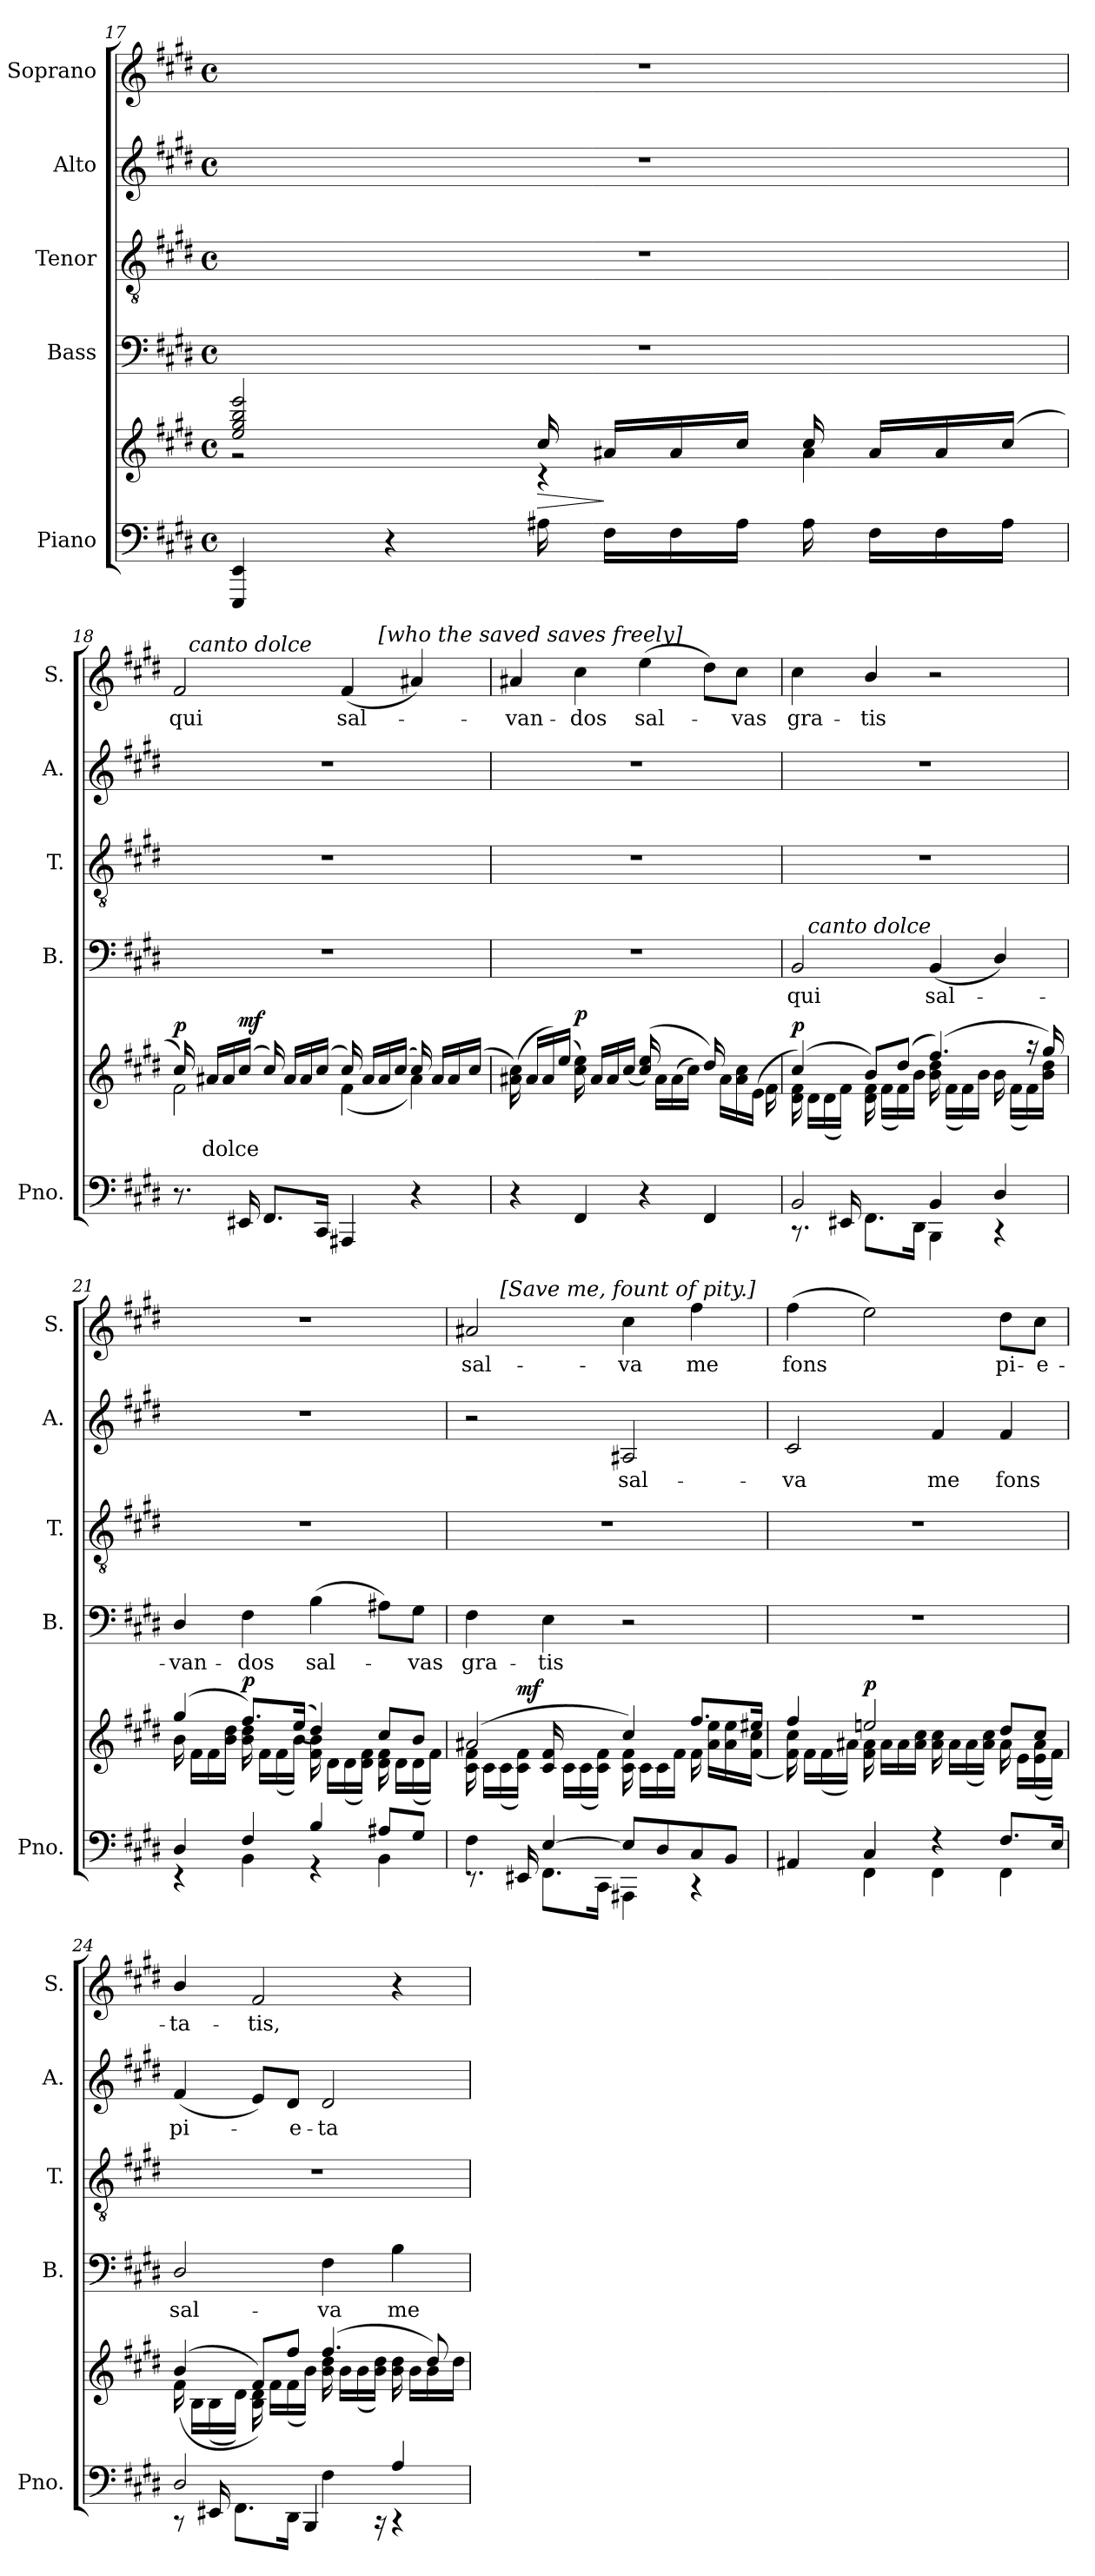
**kern	**kern	**text	**dynam	**kern	**text	**kern	**kern	**text	**kern	**text
*part5	*part5	*part5	*part5	*part4	*part4	*part3	*part2	*part2	*part1	*part1
*staff6	*staff5	*staff5	*staff5/6	*staff4	*staff4	*staff3	*staff2	*staff2	*staff1	*staff1
*I"Piano	*	*	*	*I"Bass	*	*I"Tenor	*I"Alto	*	*I"Soprano	*
*I'Pno.	*	*	*	*I'B.	*	*I'T.	*I'A.	*	*I'S.	*
*clefF4	*clefG2	*	*	*clefF4	*	*clefGv2	*clefG2	*	*clefG2	*
*	*	*	*	*	*	*ITrd7c12	*	*	*	*
*k[f#c#g#d#]	*k[f#c#g#d#]	*	*	*k[f#c#g#d#]	*	*k[f#c#g#d#]	*k[f#c#g#d#]	*	*k[f#c#g#d#]	*
*E:	*E:	*	*	*E:	*	*E:	*E:	*	*E:	*
*M4/4	*M4/4	*	*	*M4/4	*	*M4/4	*M4/4	*	*M4/4	*
*met(c)	*met(c)	*	*	*met(c)	*	*met(c)	*met(c)	*	*met(c)	*
=17	=17	=17	=17	=17	=17	=17	=17	=17	=17	=17
*	*^	*	*	*	*	*	*	*	*	*
4EEEi/ 4EEi	2eei/ 2gg#i 2bbi 2eeei	2r	.	.	1r	.	1r	1r	.	1r	.
4r	.	.	.	.	.	.	.	.	.	.	.
!	!	!	!	!LO:HP:b	!	!	!	!	!	!	!
16A#Xi\	16cc#i/	4r	.	>	.	.	.	.	.	.	.
16F#i\LL	16a#Xi/LL	.	.	]	.	.	.	.	.	.	.
16F#i\	16a#i/	.	.	.	.	.	.	.	.	.	.
16A#i\JJ	16cc#i/JJ	.	.	.	.	.	.	.	.	.	.
16A#i\	16cc#i/	4a#i\	.	.	.	.	.	.	.	.	.
16F#i\LL	16a#i/LL	.	.	.	.	.	.	.	.	.	.
16F#i\	16a#i/	.	.	.	.	.	.	.	.	.	.
16A#i\JJ	(16cc#i/JJ	.	.	.	.	.	.	.	.	.	.
!!LO:PB:g=z
=18	=18	=18	=18	=18	=18	=18	=18	=18	=18	=18	=18
!	!	!	!	!	!	!	!	!	!	!	!LO:LY:b:color=#000000
*	*	*	*	*	*	*	*	*	*	*^	*
*	*	*	*	*	*	*	*	*	*	*	*^	*
8.r	16cc#i/)	2f#i\	.	p	1r	.	1r	1r	.	2f#i/	64ryy	2ryy	qui
.	.	.	.	.	.	.	.	.	.	.	128ryy	.	.
.	.	.	.	.	.	.	.	.	.	.	256ryy	.	.
.	.	.	.	.	.	.	.	.	.	.	1024ryy	.	.
!	!	!	!	!	!	!	!	!	!	!	!LO:TX:a:i:t=canto dolce	!	!
.	.	.	.	.	.	.	.	.	.	.	2ryy	.	.
!	!	!	!LO:LY:b:color=#000000	!	!	!	!	!	!	!	!	!	!
.	16a#Xi/LL	.	dolce	.	.	.	.	.	.	.	.	.	.
.	16a#i/	.	.	.	.	.	.	.	.	.	.	.	.
16EE#Xi/	(16cc#i/JJ	.	.	mf	.	.	.	.	.	.	.	.	.
8.FF#i/L	16cc#i/)	.	.	.	.	.	.	.	.	.	.	.	.
.	16a#i/LL	.	.	.	.	.	.	.	.	.	.	.	.
.	16a#i/	.	.	.	.	.	.	.	.	.	.	.	.
16CC#i/Jk	(16cc#i/JJ	.	.	.	.	.	.	.	.	.	.	.	.
!	!	!	!	!	!	!	!	!	!	!	!	!	!LO:LY:b:color=#000000
4AAA#Xi/	16cc#i/)	(4f#i\	.	.	.	.	.	.	.	(4f#i/	.	8ryy	sal-
.	.	.	.	.	.	.	.	.	.	.	4ryy	.	.
.	16a#i/LL	.	.	.	.	.	.	.	.	.	.	.	.
!	!	!	!	!	!	!	!	!	!	!	!	!LO:TX:a:i:t=[who the saved saves freely]	!
.	16a#i/	.	.	.	.	.	.	.	.	.	.	4.ryy	.
.	(16cc#i/JJ	.	.	.	.	.	.	.	.	.	.	.	.
4r	16cc#i/)	4a#i\)	.	.	.	.	.	.	.	4a#Xi/)	.	.	.
.	.	.	.	.	.	.	.	.	.	.	8ryy	.	.
.	16a#i/LL	.	.	.	.	.	.	.	.	.	.	.	.
.	16a#i/	.	.	.	.	.	.	.	.	.	.	.	.
.	.	.	.	.	.	.	.	.	.	.	16ryy	.	.
.	(16cc#i/JJ	.	.	.	.	.	.	.	.	.	.	.	.
.	.	.	.	.	.	.	.	.	.	.	32ryy	.	.
.	.	.	.	.	.	.	.	.	.	.	512.ryy	.	.
*	*	*	*	*	*	*	*	*	*	*v	*v	*v	*
=19	=19	=19	=19	=19	=19	=19	=19	=19	=19	=19	=19
*	*	*	*	*	*	*	*	*	*	*^	*
*	*	*	*	*	*	*	*	*	*	*	*^	*
!	!	!	!	!	!	!	!	!	!	!	!	!	!LO:LY:b:color=#000000
*	*	*	*	*	*	*	*	*	*	*v	*v	*v	*
4r	(16a#Xi\ 16cc#i)	2ryy	.	.	1r	.	1r	1r	.	4a#Xi/	-van-
.	16a#i/LL	.	.	.	.	.	.	.	.	.	.
.	16a#i/)	.	.	.	.	.	.	.	.	.	.
.	(16eei/JJ	.	.	.	.	.	.	.	.	.	.
!	!	!	!	!	!	!	!	!	!	!	!LO:LY:b:color=#000000
4FF#i/	16cc#i\ 16eei)	.	.	p	.	.	.	.	.	4cc#i\	-dos
.	16a#i/LL	.	.	.	.	.	.	.	.	.	.
.	16a#i/	.	.	.	.	.	.	.	.	.	.
.	(16cc#i/JJ	.	.	.	.	.	.	.	.	.	.
!	!	!	!	!	!	!	!	!	!	!	!LO:LY:b:color=#000000
4r	(16cc#i/ 16eei)	4ryy	.	.	.	.	.	.	.	(4eei\	sal-
.	16a#i\LL	.	.	.	.	.	.	.	.	.	.
.	(16a#i\	.	.	.	.	.	.	.	.	.	.
.	16cc#i\JJ)	.	.	.	.	.	.	.	.	.	.
4FF#i/	16dd#i/)	8ryy	.	.	.	.	.	.	.	8dd#i\L)	.
.	16a#i\LL	.	.	.	.	.	.	.	.	.	.
!	!	!	!	!	!	!	!	!	!	!	!LO:LY:b:color=#000000
.	16a#i\ 16cc#i	16ryy	.	.	.	.	.	.	.	8cc#i\J	-vas
.	(16ei\JJ	16f#i\	.	.	.	.	.	.	.	.	.
=20	=20	=20	=20	=20	=20	=20	=20	=20	=20	=20	=20
*^	*	*	*	*	*	*	*	*	*	*	*
!	!	!	!	!	!	!	!LO:LY:b:color=#000000	!	!	!	!	!
!	!	!	!	!	!	!	!	!	!	!	!	!LO:LY:b:color=#000000
*	*	*	*	*	*	*^	*	*	*	*	*	*
2BBi/	8.r	(4cc#i/)	16d#i\ 16f#i	.	p	2BBi/	16ryy	qui	1r	1r	.	4cc#i\	gra-
!	!	!	!	!	!	!	!LO:TX:a:i:t=canto dolce	!	!	!	!	!	!
.	.	.	16d#i\LL	.	.	.	2...ryy	.	.	.	.	.	.
.	.	.	(16d#i\	.	.	.	.	.	.	.	.	.	.
.	16EE#Xi/	.	16f#i\JJ)	.	.	.	.	.	.	.	.	.	.
!	!	!	!	!	!	!	!	!	!	!	!	!	!LO:LY:b:color=#000000
.	8.FF#i\L	8bi/L)	16d#i\ 16f#i	.	.	.	.	.	.	.	.	4bi/	-tis
.	.	.	(16f#i\LL	.	.	.	.	.	.	.	.	.	.
.	.	(8dd#i/J	16f#i\)	.	.	.	.	.	.	.	.	.	.
.	16DD#i\Jk	.	16bi\JJ	.	.	.	.	.	.	.	.	.	.
!	!	!	!	!	!	!	!	!LO:LY:b:color=#000000	!	!	!	!	!
4BBi/	4BBBi\	(4.ff#i/)	16bi\ 16dd#i	.	.	(4BBi/	.	sal-	.	.	.	2r	.
.	.	.	(16f#i\LL	.	.	.	.	.	.	.	.	.	.
.	.	.	16f#i\)	.	.	.	.	.	.	.	.	.	.
.	.	.	16bi\JJ	.	.	.	.	.	.	.	.	.	.
4D#i/	4r	.	16bi\	.	.	4D#i/)	.	.	.	.	.	.	.
.	.	.	(16f#i\LL	.	.	.	.	.	.	.	.	.	.
.	.	16r	16f#i\)	.	.	.	.	.	.	.	.	.	.
.	.	16gg#i/)	16bi\ 16dd#iJJ	.	.	.	.	.	.	.	.	.	.
*	*	*	*	*	*	*v	*v	*	*	*	*	*	*
!!LO:LB:g=z
=21	=21	=21	=21	=21	=21	=21	=21	=21	=21	=21	=21	=21
*	*	*	*	*	*	*^	*	*	*	*	*	*
!	!	!	!	!	!	!	!	!LO:LY:b:color=#000000	!	!	!	!	!
*	*	*	*	*	*	*v	*v	*	*	*	*	*	*
4D#i/	4r	(4gg#i/	16bi\	.	.	4D#i/	-van-	1r	1r	.	1r	.
.	.	.	16f#i\LL	.	.	.	.	.	.	.	.	.
.	.	.	16f#i\	.	.	.	.	.	.	.	.	.
.	.	.	16bi\ 16dd#iJJ	.	.	.	.	.	.	.	.	.
!	!	!	!	!	!	!	!LO:LY:b:color=#000000	!	!	!	!	!
4F#i/	4BBi\	8.ff#i/L)	16bi\ 16dd#i	.	p	4F#i\	-dos	.	.	.	.	.
.	.	.	16f#i\LL	.	.	.	.	.	.	.	.	.
.	.	.	(16f#i\	.	.	.	.	.	.	.	.	.
.	.	((16eei/Jk	16bi\JJ)	.	.	.	.	.	.	.	.	.
!	!	!	!	!	!	!	!LO:LY:b:color=#000000	!	!	!	!	!
4Bi/	4r	4dd#i/))	16f#i\ 16bi	.	.	(4Bi\	sal-	.	.	.	.	.
.	.	.	16d#i\LL	.	.	.	.	.	.	.	.	.
.	.	.	(16d#i\	.	.	.	.	.	.	.	.	.
.	.	.	16d#i\ 16f#iJJ)	.	.	.	.	.	.	.	.	.
8A#Xi/L	4BBi\	8cc#i/L	16d#i\ 16f#i	.	.	8A#Xi\L)	.	.	.	.	.	.
.	.	.	16d#i\LL	.	.	.	.	.	.	.	.	.
!	!	!	!	!	!	!	!LO:LY:b:color=#000000	!	!	!	!	!
8G#i/J	.	8bi/J	(16d#i\	.	.	8G#i\J	-vas	.	.	.	.	.
.	.	.	16f#i\JJ)	.	.	.	.	.	.	.	.	.
=22	=22	=22	=22	=22	=22	=22	=22	=22	=22	=22	=22	=22
!	!	!	!	!	!	!	!LO:LY:b:color=#000000	!	!	!	!	!
!	!	!	!	!	!	!	!	!	!	!	!	!LO:LY:b:color=#000000
*	*	*	*	*	*	*	*	*	*	*	*^	*
4F#i\	8.r	(2a#Xi/	16c#i\ 16f#i	.	.	4F#i\	gra-	1r	2r	.	2a#Xi/	8ryy	sal-
.	.	.	16c#i\LL	.	.	.	.	.	.	.	.	.	.
!	!	!	!	!	!	!	!	!	!	!	!	!LO:TX:a:i:t=[Save me, fount of pity.]	!
.	.	.	(16c#i\	.	.	.	.	.	.	.	.	2..ryy	.
.	16EE#Xi/	.	16c#i\ 16f#iJJ)	.	mf	.	.	.	.	.	.	.	.
!	!	!	!	!	!	!	!LO:LY:b:color=#000000	!	!	!	!	!	!
[4Ei/	8.FF#i\L	.	16c#i/ 16f#i	.	.	4Ei\	-tis	.	.	.	.	.	.
.	.	.	16c#i\LL	.	.	.	.	.	.	.	.	.	.
.	.	.	(16c#i\	.	.	.	.	.	.	.	.	.	.
.	16CC#i\Jk	.	16c#i\ 16f#iJJ)	.	.	.	.	.	.	.	.	.	.
!	!	!	!	!	!	!	!	!	!	!LO:LY:b:color=#000000	!	!	!
!	!	!	!	!	!	!	!	!	!	!	!	!	!LO:LY:b:color=#000000
8Ei/L]	4AAA#Xi\	4cc#i/)	16c#i\ 16f#i	.	.	2r	.	.	2A#Xi/	sal-	4cc#i\	.	-va
.	.	.	16c#i\LL	.	.	.	.	.	.	.	.	.	.
8D#i/	.	.	16c#i\	.	.	.	.	.	.	.	.	.	.
.	.	.	16f#i\JJ	.	.	.	.	.	.	.	.	.	.
!	!	!	!	!	!	!	!	!	!	!	!	!	!LO:LY:b:color=#000000
8C#i/	4r	8.ff#i/L	16f#i\	.	.	.	.	.	.	.	4ff#i\	.	me
.	.	.	16a#i\ 16eeiLL	.	.	.	.	.	.	.	.	.	.
8BBi/J	.	.	16a#i\ 16eei	.	.	.	.	.	.	.	.	.	.
.	.	16ee#Xi/Jk	(16f#i\ 16cc#iJJ	.	.	.	.	.	.	.	.	.	.
*	*	*	*	*	*	*	*	*	*	*	*v	*v	*
=23	=23	=23	=23	=23	=23	=23	=23	=23	=23	=23	=23	=23
*	*	*	*	*	*	*	*	*	*	*	*^	*
!	!	!	!	!	!	!	!	!	!	!LO:LY:b:color=#000000	!	!	!
*	*	*	*	*	*	*	*	*	*	*	*v	*v	*
*	*	*	*	*	*	*	*	*	*	*	*^	*
!	!	!	!	!	!	!	!	!	!	!	!	!	!LO:LY:b:color=#000000
*	*	*	*	*	*	*	*	*	*	*	*v	*v	*
4AA#Xi/	4ryy	4ff#i/	16f#i\ 16cc#i)	.	.	1r	.	1r	2c#i/	-va	(4ff#i\	fons
.	.	.	16f#i\LL	.	.	.	.	.	.	.	.	.
.	.	.	(16f#i\	.	.	.	.	.	.	.	.	.
.	.	.	16a#Xi\JJ)	.	.	.	.	.	.	.	.	.
4C#i/	4FF#i\	2eeni/	16f#i\ 16a#i	.	p	.	.	.	.	.	2eei\)	.
.	.	.	16a#i\LL	.	.	.	.	.	.	.	.	.
.	.	.	16a#i\	.	.	.	.	.	.	.	.	.
.	.	.	16a#i\ 16cc#iJJ	.	.	.	.	.	.	.	.	.
!	!	!	!	!	!	!	!	!	!	!LO:LY:b:color=#000000	!	!
4r	4FF#i\	.	16a#i\ 16cc#i	.	.	.	.	.	4f#i/	me	.	.
.	.	.	16a#i\LL	.	.	.	.	.	.	.	.	.
.	.	.	(16a#i\	.	.	.	.	.	.	.	.	.
.	.	.	16a#i\ 16cc#iJJ)	.	.	.	.	.	.	.	.	.
!	!	!	!	!	!	!	!	!	!	!LO:LY:b:color=#000000	!	!
!	!	!	!	!	!	!	!	!	!	!	!	!LO:LY:b:color=#000000
8.F#i/L	4FF#i\	8dd#i/L	16a#i\	.	.	.	.	.	4f#i/	fons	8dd#i\L	pi-
.	.	.	16ei\LL	.	.	.	.	.	.	.	.	.
!	!	!	!	!	!	!	!	!	!	!	!	!LO:LY:b:color=#000000
.	.	8cc#i/J	(16ei\ 16a#i	.	.	.	.	.	.	.	8cc#i\J	-e-
16Ei/Jk	.	.	16f#i\JJ)	.	.	.	.	.	.	.	.	.
!!LO:PB:g=z
=24	=24	=24	=24	=24	=24	=24	=24	=24	=24	=24	=24	=24
!	!	!	!	!	!	!	!LO:LY:b:color=#000000	!	!	!	!	!
!	!	!	!	!	!	!	!	!	!	!LO:LY:b:color=#000000	!	!
!	!	!	!	!	!	!	!	!	!	!	!	!LO:LY:b:color=#000000
2D#i/	8r	((4bi/	16f#i\	.	.	2D#i/	sal-	1r	(4f#i/	pi-	4bi/	-ta-
.	.	.	16Bi\LL	.	.	.	.	.	.	.	.	.
.	16EE#Xi/	.	(16Bi\	.	.	.	.	.	.	.	.	.
.	8.FF#i\L	.	16d#i\JJ)	.	.	.	.	.	.	.	.	.
!	!	!	!	!	!	!	!	!	!	!	!	!LO:LY:b:color=#000000
.	.	8f#i/L))	16Bi\ 16d#i	.	.	.	.	.	8ei/L)	.	2f#i/	-tis,
.	.	.	16f#i\LL	.	.	.	.	.	.	.	.	.
!	!	!	!	!	!	!	!	!	!	!LO:LY:b:color=#000000	!	!
.	16DD#i\Jk	8ff#i/J	(16f#i\	.	.	.	.	.	8d#i/J	-e-	.	.
.	4BBBi/	.	16bi\JJ)	.	.	.	.	.	.	.	.	.
!	!	!	!	!	!	!	!LO:LY:b:color=#000000	!	!	!	!	!
!	!	!	!	!	!	!	!	!	!	!LO:LY:b:color=#000000	!	!
4F#i\	.	(4.ff#i/	16bi\ 16dd#i	.	.	4F#i\	-va	.	2d#i/	-ta-	.	.
.	.	.	16bi\LL	.	.	.	.	.	.	.	.	.
.	.	.	(16bi\	.	.	.	.	.	.	.	.	.
.	16r	.	16bi\ 16dd#iJJ)	.	.	.	.	.	.	.	.	.
!	!	!	!	!	!	!	!LO:LY:b:color=#000000	!	!	!	!	!
4Ai/	4r	.	16bi\ 16dd#i	.	.	4Bi\	me	.	.	.	4r	.
.	.	.	16bi\LL	.	.	.	.	.	.	.	.	.
.	.	8dd#i/)	16bi\	.	.	.	.	.	.	.	.	.
.	.	.	16dd#i\JJ	.	.	.	.	.	.	.	.	.
*v	*v	*	*	*	*	*	*	*	*	*	*	*
*	*v	*v	*	*	*	*	*	*	*	*	*
=	=	=	=	=	=	=	=	=	=	=
*-	*-	*-	*-	*-	*-	*-	*-	*-	*-	*-
